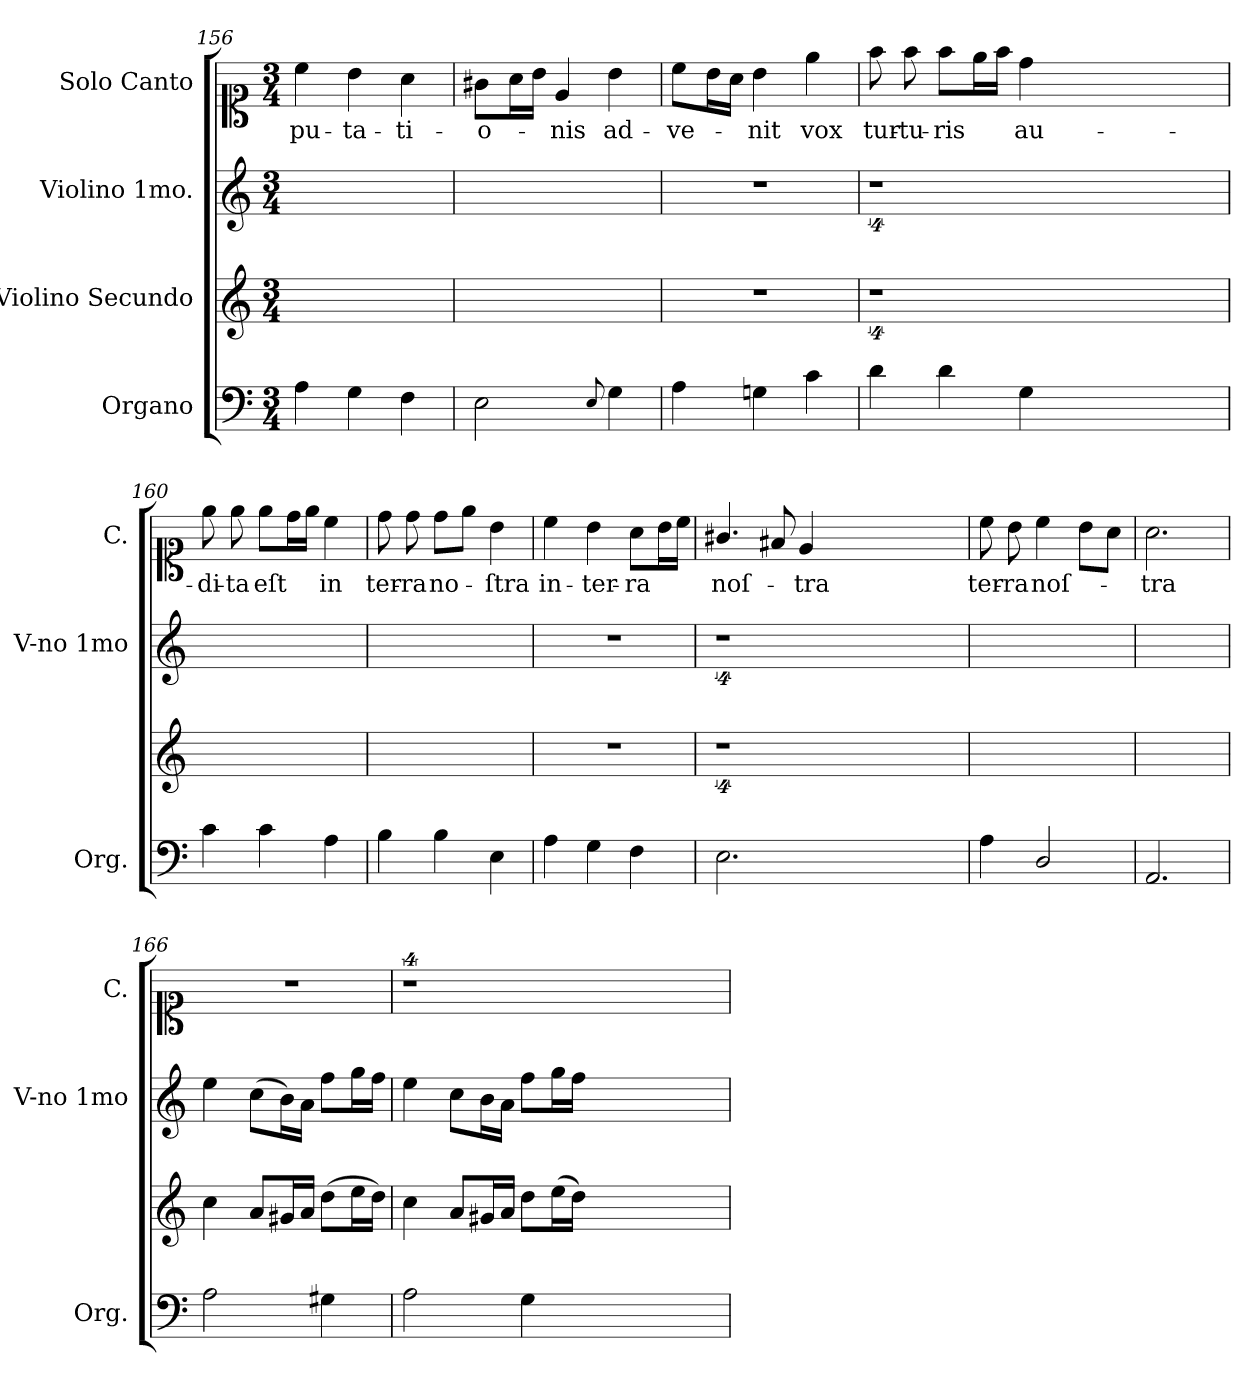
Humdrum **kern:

**kern	**kern	**kern	**kern	**text
*part4	*part3	*part2	*part1	*part1
*staff4	*staff3	*staff2	*staff1	*staff1
*I"Organo	*I"Violino Secundo	*I"Violino 1mo.	*I"Solo Canto	*
*I'Org.	*	*I'V-no 1mo	*I'C.	*
*clefF4	*clefG2	*clefG2	*clefC1	*
*k[]	*k[]	*k[]	*k[]	*
*M3/4	*M3/4	*M3/4	*M3/4	*
=156	=156	=156	=156	=156
4A\	2.ryy	2.ryy	4cc\	pu-
4G\	.	.	4b\	-ta-
4F\	.	.	4a\	-ti-
=157	=157	=157	=157	=157
2E\	2.ryy	2.ryy	8g#X\L	-o-
.	.	.	16a\L	.
.	.	.	16b\JJ	.
.	.	.	4e/	-nis
8qqE/	.	.	.	.
4G\	.	.	4b\	ad-
=158	=158	=158	=158	=158
4A\	2.r	2.r	8cc\L	-ve-
.	.	.	16b\L	.
.	.	.	16a\JJ	.
4Gn\	.	.	4b\	-nit
4c\	.	.	4ee\	vox
=159	=159	=159	=159	=159
4d\	4%9r	4%9r	8ff\	tur-
.	.	.	8ff\	-tu-
4d\	.	.	8ff\L	-ris
.	.	.	16ee\L	.
.	.	.	16ff\JJ	.
4G\	.	.	4dd\	au-
1.ryy	.	.	1.ryy	.
=160	=160	=160	=160	=160
4c\	2.ryy	2.ryy	8ee\	-di-
.	.	.	8ee\	-ta
4c\	.	.	8ee\L	eſt
.	.	.	16dd\L	.
.	.	.	16ee\JJ	.
4A\	.	.	4cc\	in
=161	=161	=161	=161	=161
4B\	2.ryy	2.ryy	8dd\	ter-
.	.	.	8dd\	-ra
4B\	.	.	8dd\L	no-
.	.	.	8ee\J	.
4E\	.	.	4b\	-ſtra
=162	=162	=162	=162	=162
4A\	2.r	2.r	4cc\	in-
4G\	.	.	4b\	-ter-
4F\	.	.	8a\L	-ra
.	.	.	16b\L	.
.	.	.	16cc\JJ	.
=163	=163	=163	=163	=163
2.E\	4%9r	4%9r	4.g#X/	noſ-
.	.	.	8f#X/	.
.	.	.	4e/	-tra
1.ryy	.	.	1.ryy	.
=164	=164	=164	=164	=164
4A\	2.ryy	2.ryy	8cc\	ter-
.	.	.	8b\	-ra
2D/	.	.	4cc\	noſ-
.	.	.	8b\L	.
.	.	.	8a\J	.
=165	=165	=165	=165	=165
2.AA/	2.ryy	2.ryy	2.a\	-tra
=166	=166	=166	=166	=166
2A\	4cc\	4ee\	2.r	.
.	8a/L	(>8cc\L	.	.
.	16g#X/L	16b\L)	.	.
.	16a/JJ	16a\JJ	.	.
4G#X\	(>8dd\L	8ff\L	.	.
.	16ee\L	16gg\L	.	.
.	16dd\JJ)	16ff\JJ	.	.
=167	=167	=167	=167	=167
2A\	4cc\	4ee\	4%9r	.
.	8a/L	8cc\L	.	.
.	16g#X/L	16b\L	.	.
.	16a/JJ	16a\JJ	.	.
4G\	8dd\L	8ff\L	.	.
.	(>16ee\L	16gg\L	.	.
.	16dd\JJ)	16ff\JJ	.	.
1.ryy	1.ryy	1.ryy	.	.
=	=	=	=	=
*-	*-	*-	*-	*-
